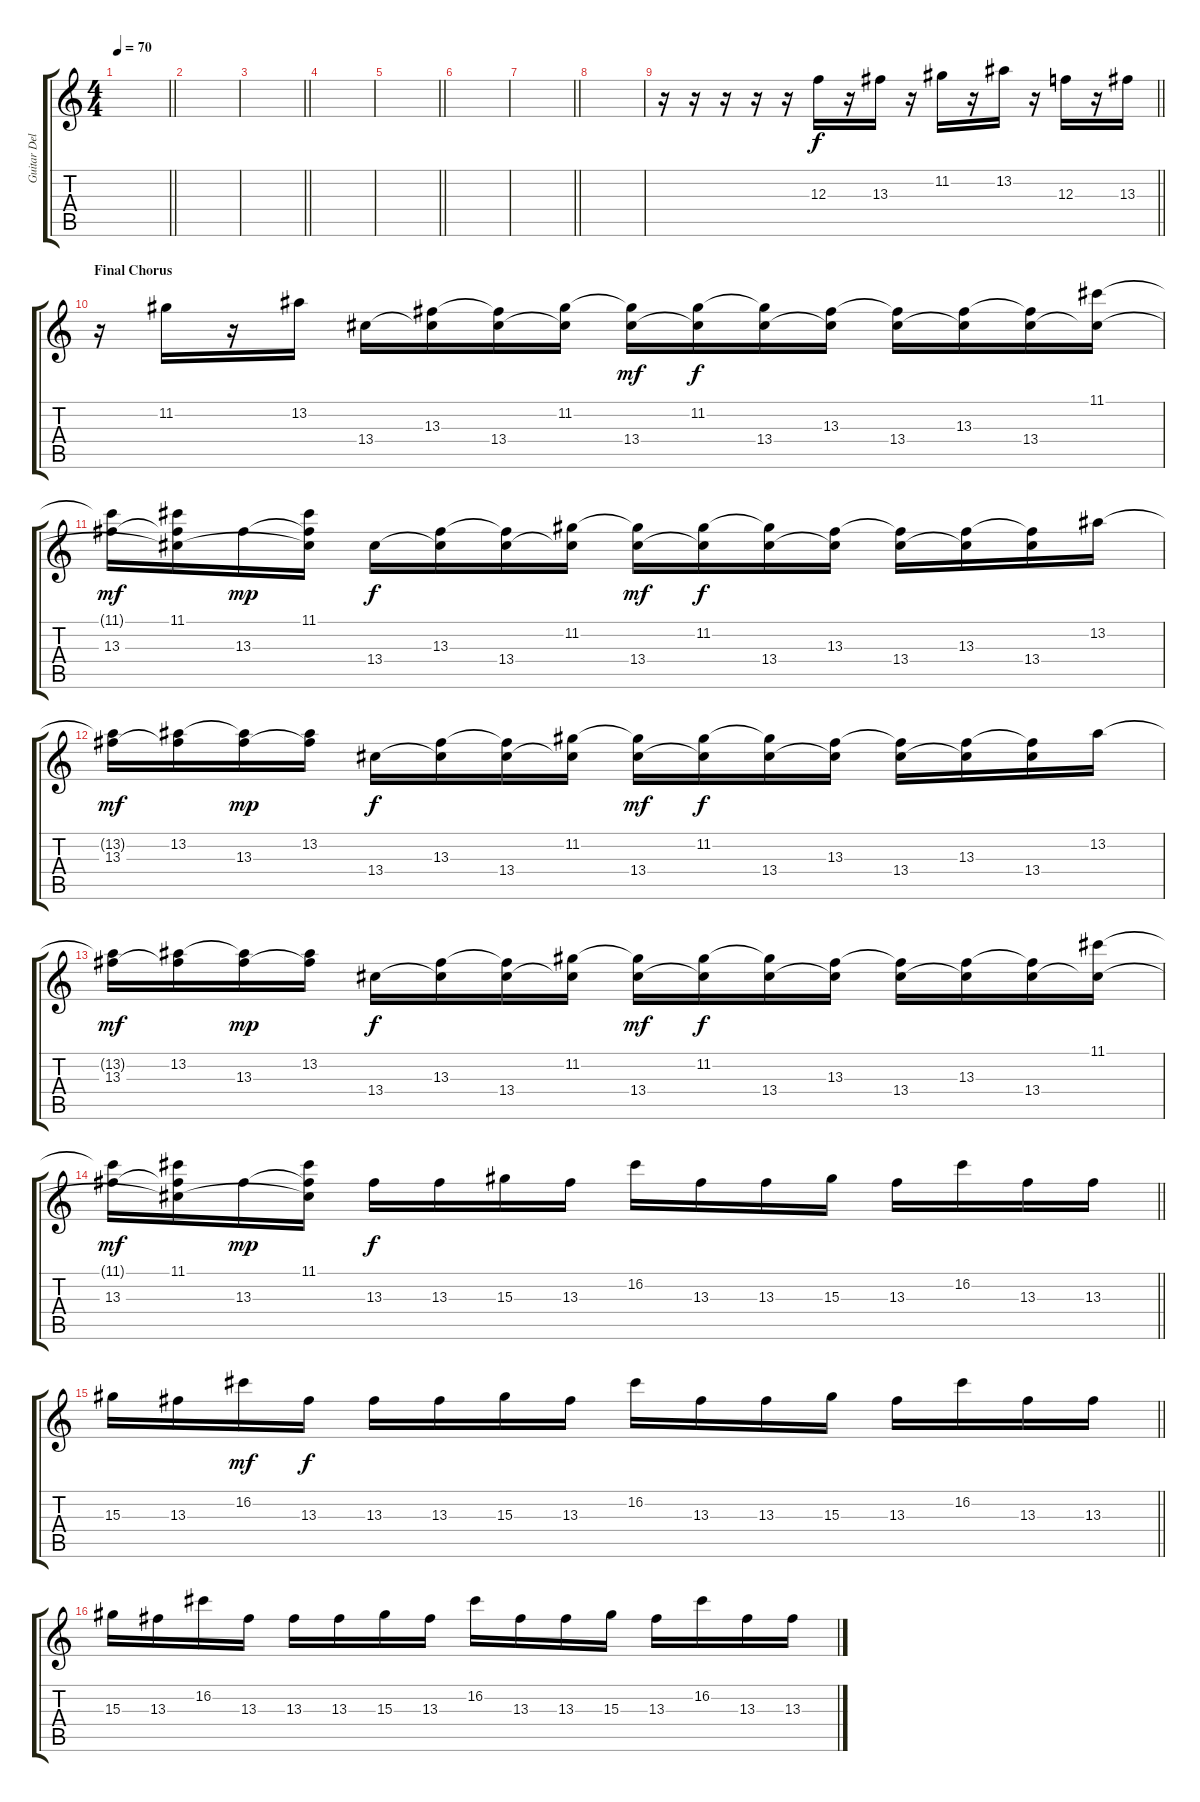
\track ("Guitar Delay 2" "Guitar Del") {instrument distortionguitar}
\staff {score tabs}
\tuning (D4 A3 F3 C3 G2 C2) {hide}
\ts (4 4)
\tempo 70
\clef g2
\barLineRight lightlight
\ks c
|
|
\barLineRight lightlight
|
|
\barLineRight lightlight
|
|
\barLineRight lightlight
|
|
\barLineRight lightlight
r.16 r.16 r.16 r.16 r.16 12.3.16 r.16 13.3.16 r.16 11.2.16 r.16 13.2.16 r.16 12.3.16 r.16 13.3.16 |
\section ("" "Final Chorus")
r.16 11.2.16 r.16 13.2.16 13.4.16 (13.3 13.4{t}).16 (13.3{t} 13.4).16 (11.2 13.4{t}).16 (11.2{t} 13.4).16{dy mf} (11.2 13.4{t}).16{dy f} (11.2{t} 13.4).16 (13.3 13.4{t}).16 (13.3{t} 13.4).16 (13.3 13.4{t}).16 (13.3{t} 13.4).16 (11.1 13.4{t}).16 |
(11.1{t} 13.3).16{dy mf} (11.1 13.3{t} 13.4{t}).16 13.3.16{dy mp} (11.1 13.3{t} 13.4{t}).16 13.4.16{dy f} (13.3 13.4{t}).16 (13.3{t} 13.4).16 (11.2 13.4{t}).16 (11.2{t} 13.4).16{dy mf} (11.2 13.4{t}).16{dy f} (11.2{t} 13.4).16 (13.3 13.4{t}).16 (13.3{t} 13.4).16 (13.3 13.4{t}).16 (13.3{t} 13.4).16 13.2.16 |
(13.2{t} 13.3).16{dy mf} (13.2 13.3{t}).16 (13.2{t} 13.3).16{dy mp} (13.2 13.3{t}).16 13.4.16{dy f} (13.3 13.4{t}).16 (13.3{t} 13.4).16 (11.2 13.4{t}).16 (11.2{t} 13.4).16{dy mf} (11.2 13.4{t}).16{dy f} (11.2{t} 13.4).16 (13.3 13.4{t}).16 (13.3{t} 13.4).16 (13.3 13.4{t}).16 (13.3{t} 13.4).16 13.2.16 |
(13.2{t} 13.3).16{dy mf} (13.2 13.3{t}).16 (13.2{t} 13.3).16{dy mp} (13.2 13.3{t}).16 13.4.16{dy f} (13.3 13.4{t}).16 (13.3{t} 13.4).16 (11.2 13.4{t}).16 (11.2{t} 13.4).16{dy mf} (11.2 13.4{t}).16{dy f} (11.2{t} 13.4).16 (13.3 13.4{t}).16 (13.3{t} 13.4).16 (13.3 13.4{t}).16 (13.3{t} 13.4).16 (11.1 13.4{t}).16 |
\barLineRight lightlight
(11.1{t} 13.3).16{dy mf} (11.1 13.3{t} 13.4{t}).16 13.3.16{dy mp} (11.1 13.3{t} 13.4{t}).16 13.3.16{dy f} 13.3.16 15.3.16 13.3.16 16.2.16 13.3.16 13.3.16 15.3.16 13.3.16 16.2.16 13.3.16 13.3.16 |
\barLineRight lightlight
15.3.16 13.3.16 16.2.16{dy mf} 13.3.16{dy f} 13.3.16 13.3.16 15.3.16 13.3.16 16.2.16 13.3.16 13.3.16 15.3.16 13.3.16 16.2.16 13.3.16 13.3.16 |
15.3.16 13.3.16 16.2.16 13.3.16 13.3.16 13.3.16 15.3.16 13.3.16 16.2.16 13.3.16 13.3.16 15.3.16 13.3.16 16.2.16 13.3.16 13.3.16
